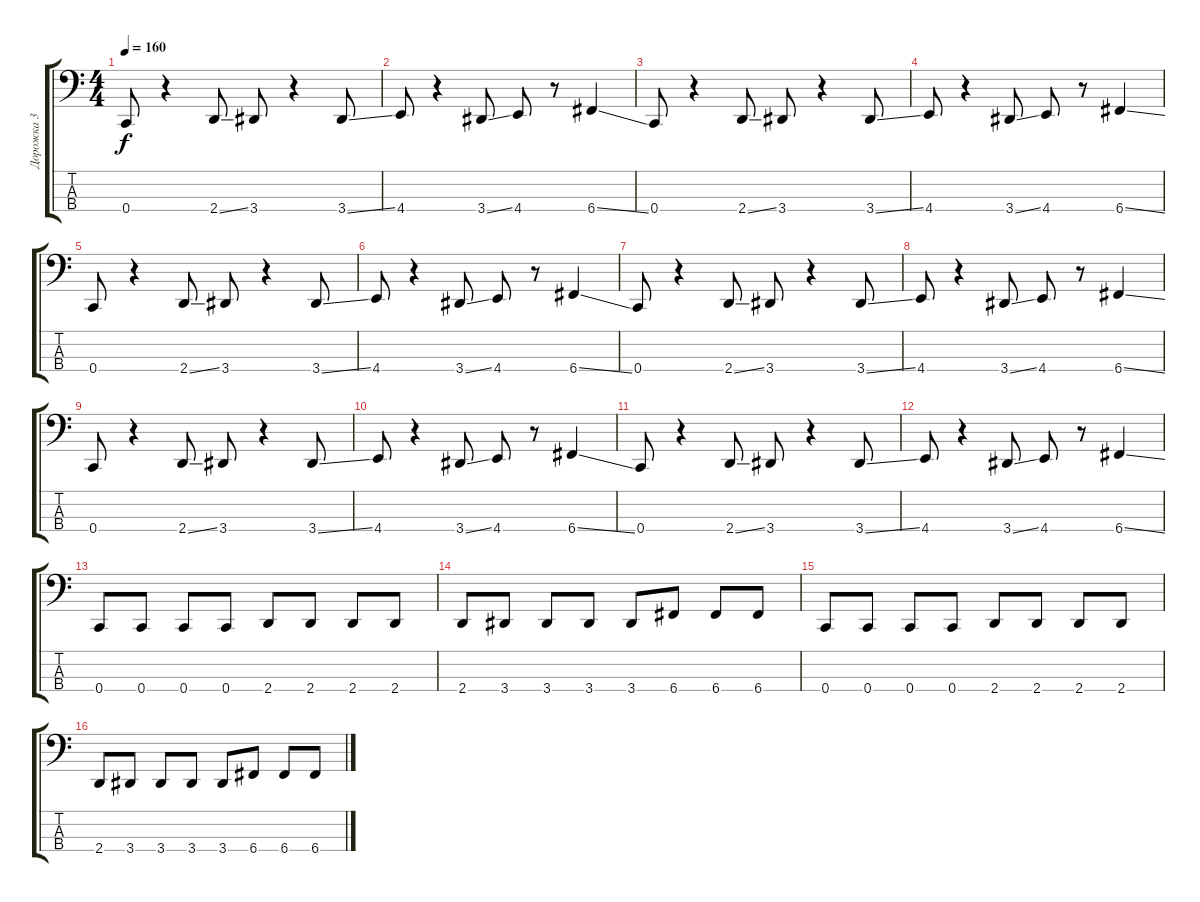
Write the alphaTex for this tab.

\track ("Дорожка 3" "Дорожка 3") {instrument electricbasspick}
\staff {score tabs}
\tuning (F2 C2 G1 C1) {hide}
\ts (4 4)
\tempo 160
\clef f4
\ks c
0.4.8{dy f} r.4 2.4{ss}.8 3.4.8 r.4 3.4{ss}.8 |
4.4.8 r.4 3.4{ss}.8 4.4.8 r.8 6.4{ss}.4 |
0.4.8 r.4 2.4{ss}.8 3.4.8 r.4 3.4{ss}.8 |
4.4.8 r.4 3.4{ss}.8 4.4.8 r.8 6.4{ss}.4 |
0.4.8 r.4 2.4{ss}.8 3.4.8 r.4 3.4{ss}.8 |
4.4.8 r.4 3.4{ss}.8 4.4.8 r.8 6.4{ss}.4 |
0.4.8 r.4 2.4{ss}.8 3.4.8 r.4 3.4{ss}.8 |
4.4.8 r.4 3.4{ss}.8 4.4.8 r.8 6.4{ss}.4 |
0.4.8 r.4 2.4{ss}.8 3.4.8 r.4 3.4{ss}.8 |
4.4.8 r.4 3.4{ss}.8 4.4.8 r.8 6.4{ss}.4 |
0.4.8 r.4 2.4{ss}.8 3.4.8 r.4 3.4{ss}.8 |
4.4.8 r.4 3.4{ss}.8 4.4.8 r.8 6.4{ss}.4 |
0.4.8 0.4.8 0.4.8 0.4.8 2.4.8 2.4.8 2.4.8 2.4.8 |
2.4.8 3.4.8 3.4.8 3.4.8 3.4.8 6.4.8 6.4.8 6.4.8 |
0.4.8 0.4.8 0.4.8 0.4.8 2.4.8 2.4.8 2.4.8 2.4.8 |
2.4.8 3.4.8 3.4.8 3.4.8 3.4.8 6.4.8 6.4.8 6.4.8
